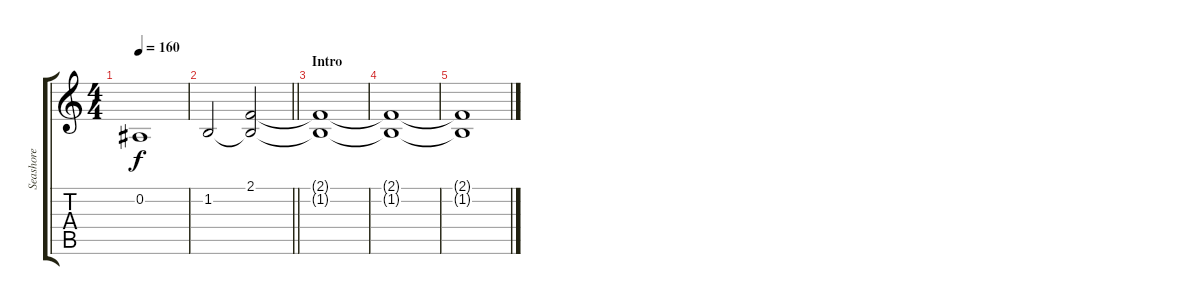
\track ("Seashore" "Seashore") {instrument seashore}
\staff {score tabs}
\tuning (Eb4 Bb3 Gb3 Db3 Ab2 Eb2) {hide}
\ts (4 4)
\tempo 160
\clef g2
\ks c
0.2.1{dy f instrument seashore} |
\barLineRight lightlight
1.2.2 (2.1 1.2{t}).2 |
\section ("" "Intro")
(2.1{t} 1.2{t}).1{volume 0} |
(2.1{t} 1.2{t}).1 |
(2.1{t} 1.2{t}).1
